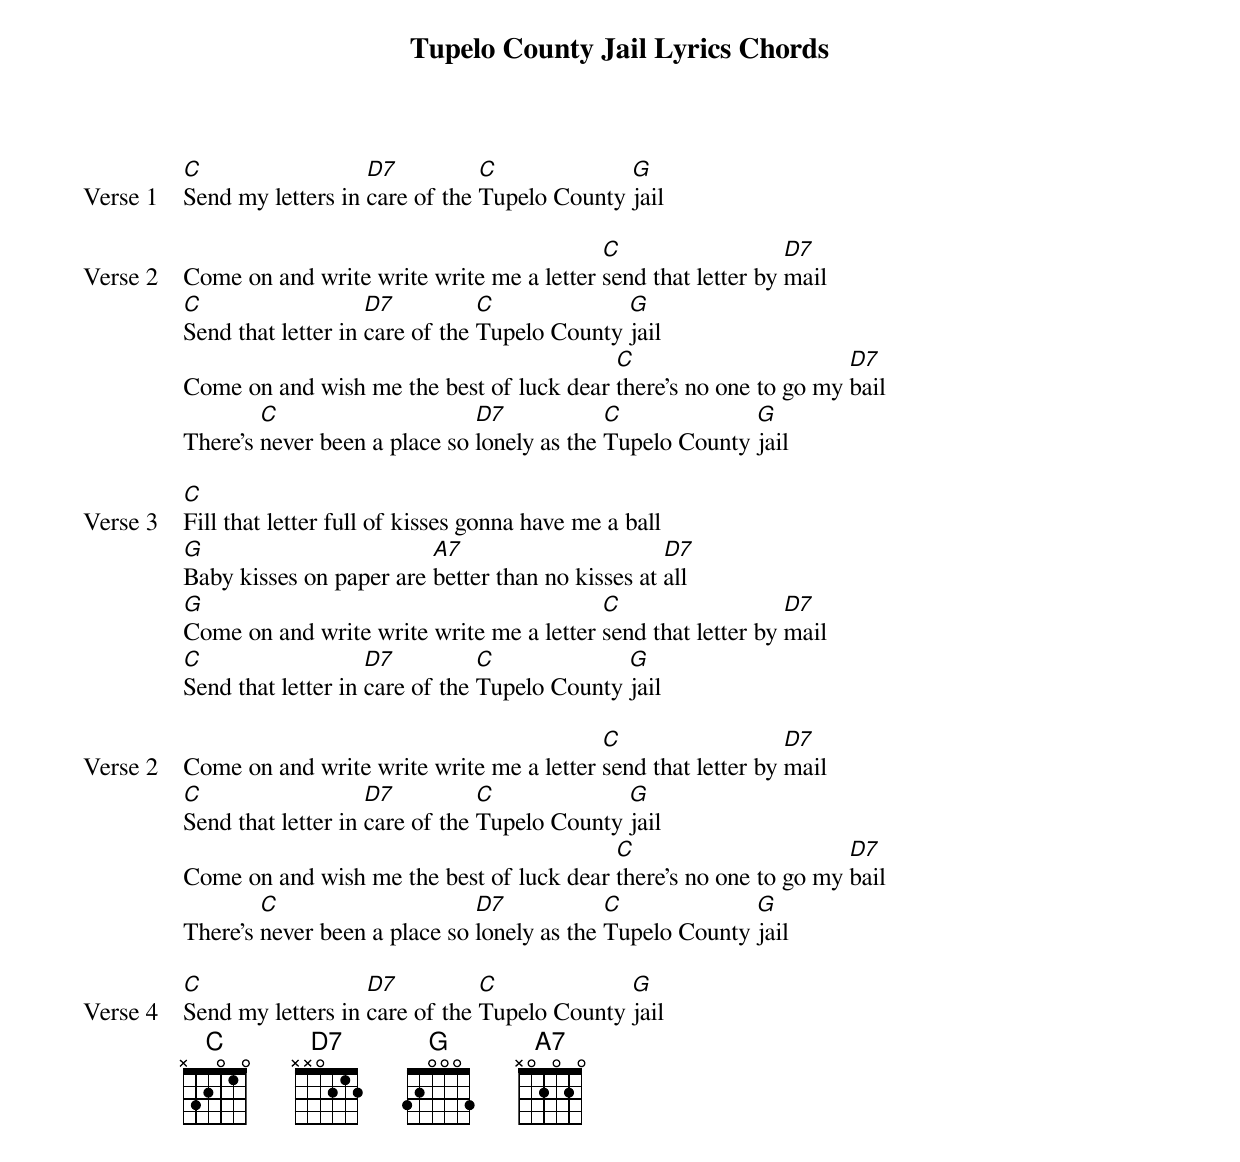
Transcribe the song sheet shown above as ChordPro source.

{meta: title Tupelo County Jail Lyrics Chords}
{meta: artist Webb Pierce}
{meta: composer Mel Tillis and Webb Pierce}
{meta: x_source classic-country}
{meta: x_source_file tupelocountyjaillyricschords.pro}
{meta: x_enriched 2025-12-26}

{start_of_verse: Verse 1}
[C]Send my letters in [D7]care of the [C]Tupelo County [G]jail
{end_of_verse}

{start_of_verse: Verse 2}
Come on and write write write me a letter [C]send that letter by [D7]mail
[C]Send that letter in [D7]care of the [C]Tupelo County [G]jail
Come on and wish me the best of luck dear [C]there's no one to go my [D7]bail
There's [C]never been a place so [D7]lonely as the [C]Tupelo County [G]jail
{end_of_verse}

{start_of_verse: Verse 3}
[C]Fill that letter full of kisses gonna have me a ball
[G]Baby kisses on paper are [A7]better than no kisses at [D7]all
[G]Come on and write write write me a letter [C]send that letter by [D7]mail
[C]Send that letter in [D7]care of the [C]Tupelo County [G]jail
{end_of_verse}

{start_of_verse: Verse 2}
Come on and write write write me a letter [C]send that letter by [D7]mail
[C]Send that letter in [D7]care of the [C]Tupelo County [G]jail
Come on and wish me the best of luck dear [C]there's no one to go my [D7]bail
There's [C]never been a place so [D7]lonely as the [C]Tupelo County [G]jail
{end_of_verse}

{start_of_verse: Verse 4}
[C]Send my letters in [D7]care of the [C]Tupelo County [G]jail
{end_of_verse}
